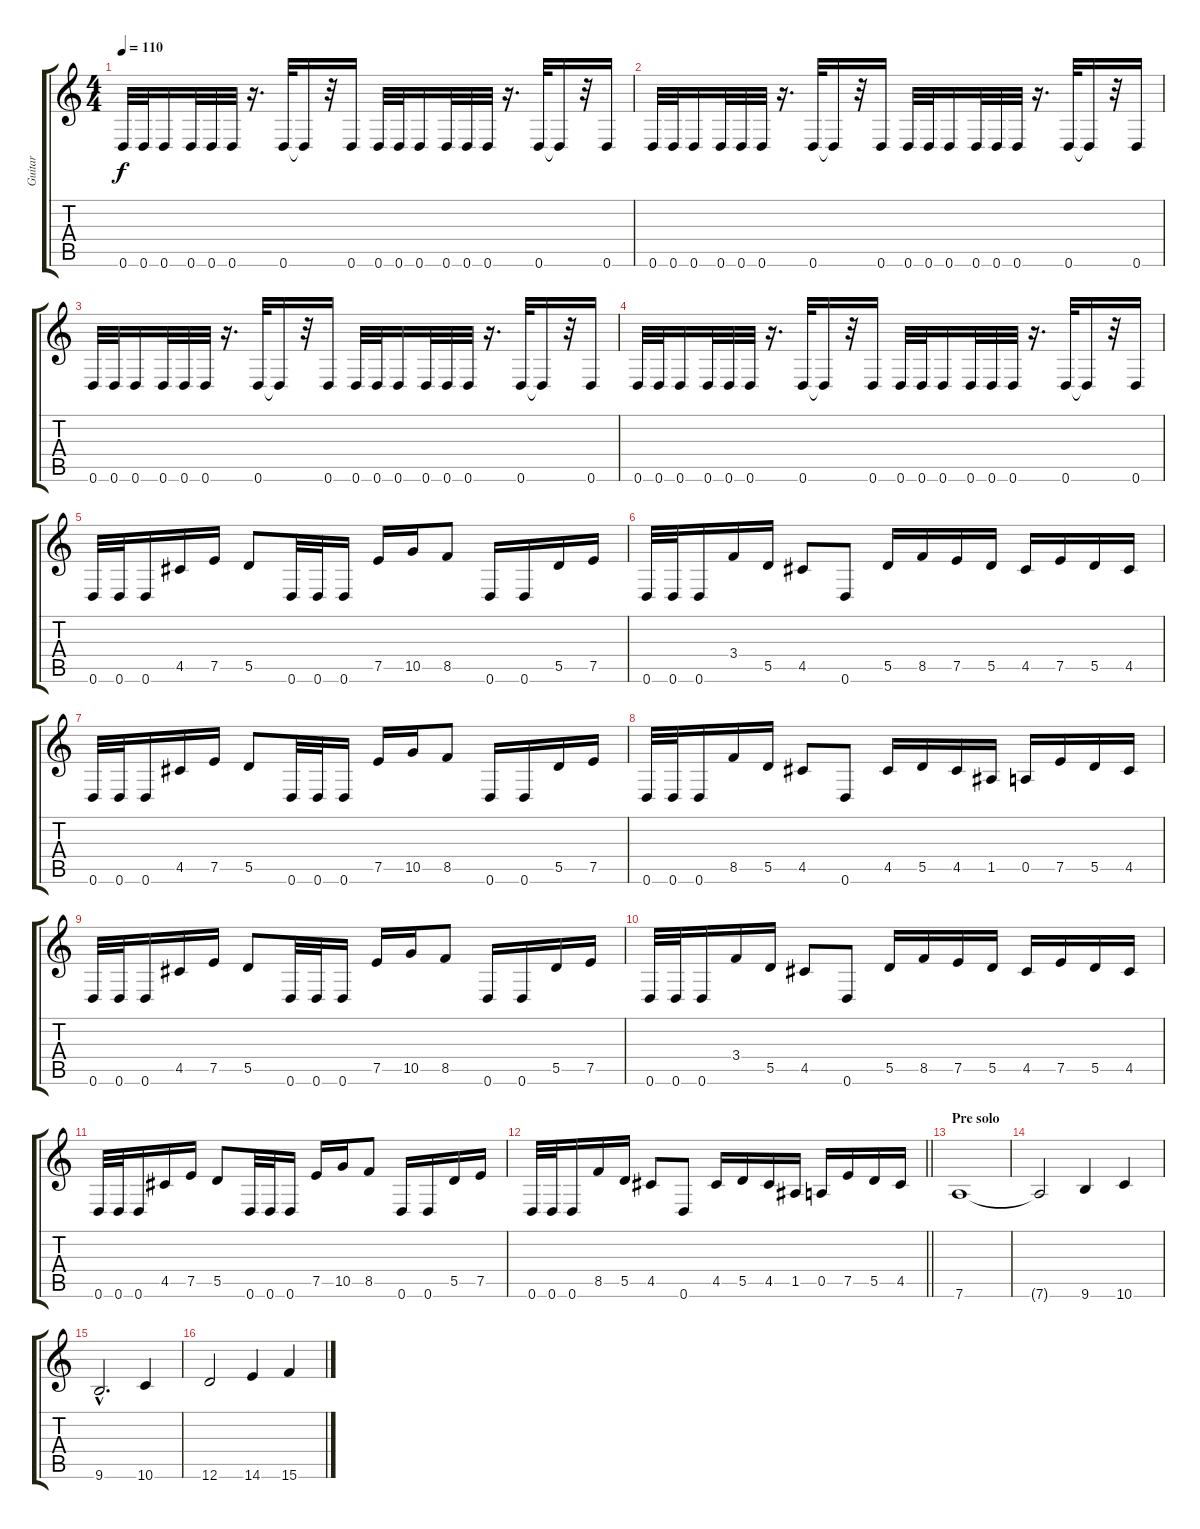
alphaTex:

\track ("Guitar" "Guitar") {instrument distortionguitar}
\staff {score tabs}
\tuning (E4 B3 G3 D3 A2 D2) {hide}
\ts (4 4)
\tempo 110
\clef g2
\ks c
0.6.32{dy f} 0.6.32 0.6.16 0.6.32 0.6.32 0.6.32 r.16{d} 0.6.32 0.6{t}.16 r.32 0.6.16 0.6.32 0.6.32 0.6.16 0.6.32 0.6.32 0.6.32 r.16{d} 0.6.32 0.6{t}.16 r.32 0.6.16 |
0.6.32 0.6.32 0.6.16 0.6.32 0.6.32 0.6.32 r.16{d} 0.6.32 0.6{t}.16 r.32 0.6.16 0.6.32 0.6.32 0.6.16 0.6.32 0.6.32 0.6.32 r.16{d} 0.6.32 0.6{t}.16 r.32 0.6.16 |
0.6.32 0.6.32 0.6.16 0.6.32 0.6.32 0.6.32 r.16{d} 0.6.32 0.6{t}.16 r.32 0.6.16 0.6.32 0.6.32 0.6.16 0.6.32 0.6.32 0.6.32 r.16{d} 0.6.32 0.6{t}.16 r.32 0.6.16 |
0.6.32 0.6.32 0.6.16 0.6.32 0.6.32 0.6.32 r.16{d} 0.6.32 0.6{t}.16 r.32 0.6.16 0.6.32 0.6.32 0.6.16 0.6.32 0.6.32 0.6.32 r.16{d} 0.6.32 0.6{t}.16 r.32 0.6.16 |
0.6.32 0.6.32 0.6.16 4.5.16 7.5.16 5.5.8 0.6.32 0.6.32 0.6.16 7.5.16 10.5.16 8.5.8 0.6.16 0.6.16 5.5.16 7.5.16 |
0.6.32 0.6.32 0.6.16 3.4.16 5.5.16 4.5.8 0.6.8 5.5.16 8.5.16 7.5.16 5.5.16 4.5.16 7.5.16 5.5.16 4.5.16 |
0.6.32 0.6.32 0.6.16 4.5.16 7.5.16 5.5.8 0.6.32 0.6.32 0.6.16 7.5.16 10.5.16 8.5.8 0.6.16 0.6.16 5.5.16 7.5.16 |
0.6.32 0.6.32 0.6.16 8.5.16 5.5.16 4.5.8 0.6.8 4.5.16 5.5.16 4.5.16 1.5.16 0.5.16 7.5.16 5.5.16 4.5.16 |
0.6.32 0.6.32 0.6.16 4.5.16 7.5.16 5.5.8 0.6.32 0.6.32 0.6.16 7.5.16 10.5.16 8.5.8 0.6.16 0.6.16 5.5.16 7.5.16 |
0.6.32 0.6.32 0.6.16 3.4.16 5.5.16 4.5.8 0.6.8 5.5.16 8.5.16 7.5.16 5.5.16 4.5.16 7.5.16 5.5.16 4.5.16 |
0.6.32 0.6.32 0.6.16 4.5.16 7.5.16 5.5.8 0.6.32 0.6.32 0.6.16 7.5.16 10.5.16 8.5.8 0.6.16 0.6.16 5.5.16 7.5.16 |
\barLineRight lightlight
0.6.32 0.6.32 0.6.16 8.5.16 5.5.16 4.5.8 0.6.8 4.5.16 5.5.16 4.5.16 1.5.16 0.5.16 7.5.16 5.5.16 4.5.16 |
\section ("" "Pre solo")
7.6.1 |
7.6{t}.2 9.6.4 10.6.4 |
9.6{hac}.2{d} 10.6.4 |
12.6.2 14.6.4 15.6.4
